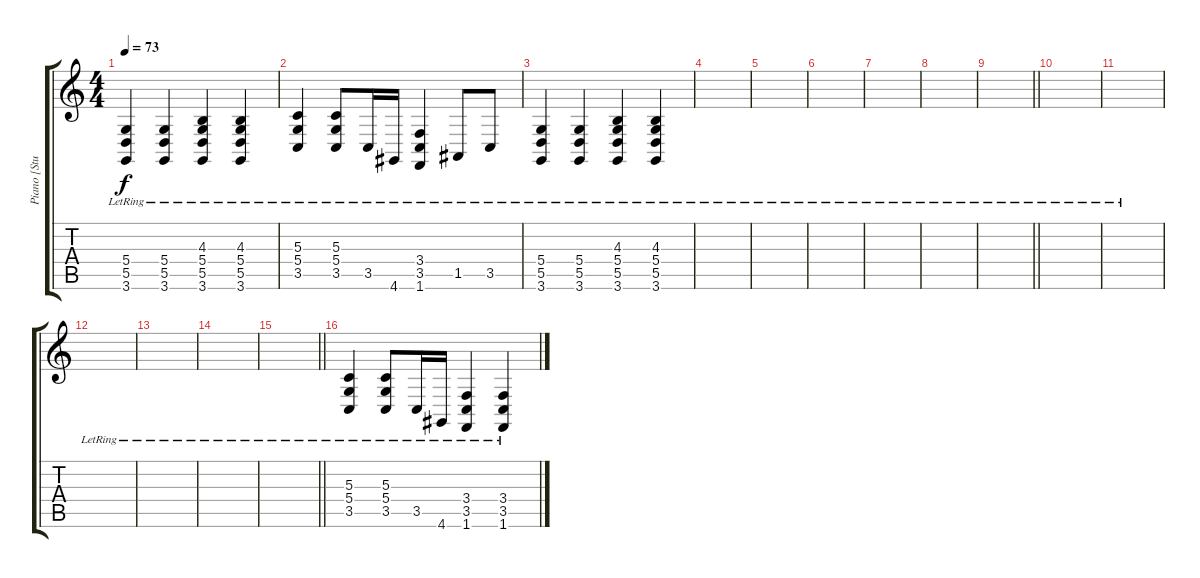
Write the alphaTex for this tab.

\track ("Piano [Studio]" "Piano [Stu") {instrument acousticgrandpiano}
\staff {score tabs}
\tuning (E4 B3 G3 D3 A2 E2) {hide}
\ts (4 4)
\tempo 73
\clef g2
\ks c
(5.4{lr} 5.5{lr} 3.6{lr}).4{dy f} (5.4{lr} 5.5{lr} 3.6{lr}).4 (4.3{lr} 5.4{lr} 5.5{lr} 3.6{lr}).4 (4.3{lr} 5.4{lr} 5.5{lr} 3.6{lr}).4 |
(5.3{lr} 5.4{lr} 3.5{lr}).4 (5.3{lr} 5.4{lr} 3.5{lr}).8 3.5{lr}.16 4.6{lr}.16 (3.4{lr} 3.5{lr} 1.6{lr}).4 1.5{lr}.8 3.5{lr}.8 |
(5.4{lr} 5.5{lr} 3.6{lr}).4 (5.4{lr} 5.5{lr} 3.6{lr}).4 (4.3{lr} 5.4{lr} 5.5{lr} 3.6{lr}).4 (4.3{lr} 5.4{lr} 5.5{lr} 3.6{lr}).4 |
|
|
|
|
|
\barLineRight lightlight
|
|
|
|
|
|
\barLineRight lightlight
|
(5.3{lr} 5.4{lr} 3.5{lr}).4 (5.3{lr} 5.4{lr} 3.5{lr}).8 3.5{lr}.16 4.6{lr}.16 (3.4{lr} 3.5{lr} 1.6{lr}).4 (3.4{lr} 3.5{lr} 1.6{lr}).4
